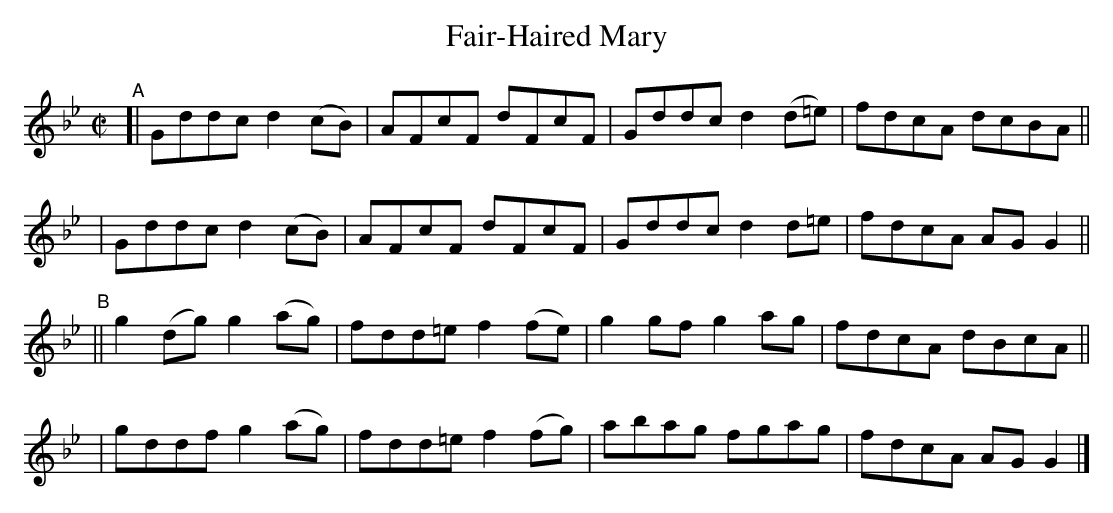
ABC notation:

X:1
T: Fair-Haired Mary
M: C|
L: 1/8
K: Gm
"^A"\
[| Gddc d2(cB) | AFcF dFcF | Gddc d2(d=e) | fdcA dcBA ||
|  Gddc d2(cB) | AFcF dFcF | Gddc d2d=e | fdcA AGG2 ||
"^B"\
|| g2(dg) g2(ag) | fdd=e f2(fe) | g2gf g2ag | fdcA dBcA ||
|  gddf g2(ag) | fdd=e f2(fg) | abag fgag | fdcA AGG2 |]
